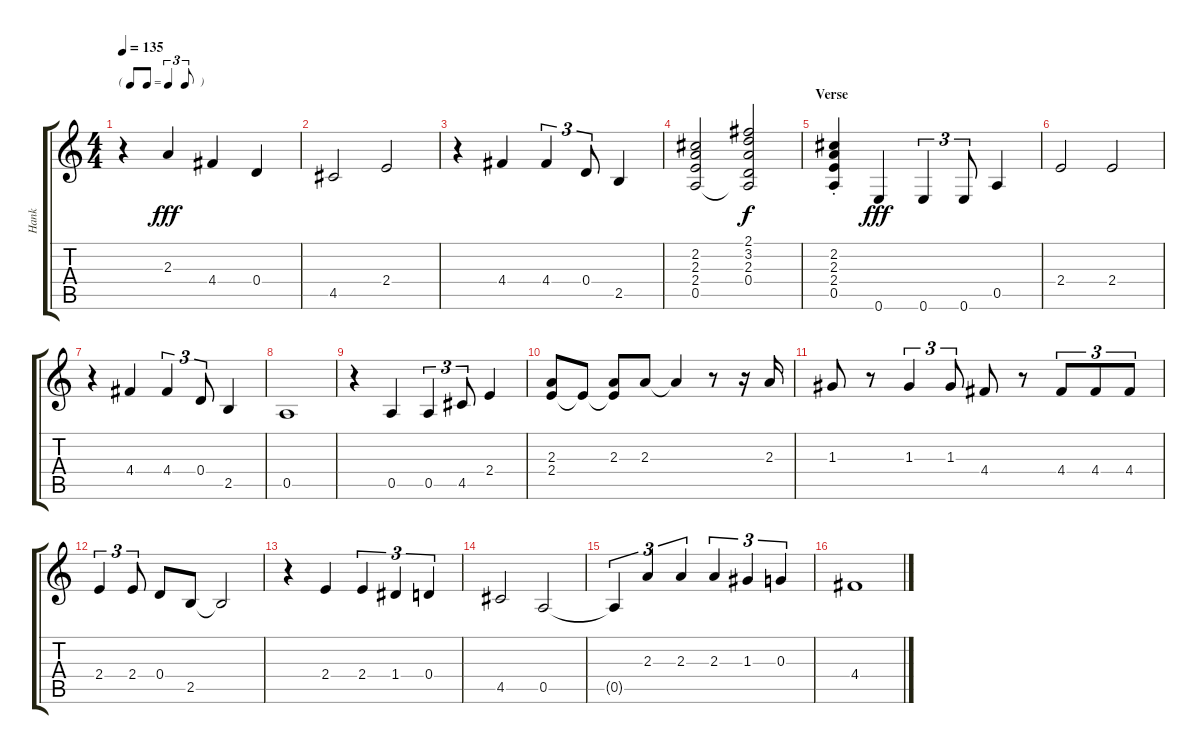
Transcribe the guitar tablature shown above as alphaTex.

\track ("Hank" "Hank") {instrument electricguitarclean}
\staff {score tabs}
\tuning (E4 B3 G3 D3 A2 E2) {hide}
\ts (4 4)
\tf triplet8th
\tempo 135
\clef g2
\ks c
r.4{dy fff} 2.3.4 4.4.4 0.4.4 |
4.5.2 2.4.2 |
r.4 4.4.4 4.4.4{tu (3 2)} 0.4.8{tu (3 2)} 2.5.4 |
(2.2 2.3 2.4 0.5).2 (2.1 3.2 2.3 0.4 0.5{t}).2{dy f} |
\section ("" "Verse")
(2.2{st} 2.3{st} 2.4{st} 0.5{st}).4 0.6.4{dy fff} 0.6.4{tu (3 2)} 0.6.8{tu (3 2)} 0.5.4 |
2.4.2 2.4.2 |
r.4 4.4.4 4.4.4{tu (3 2)} 0.4.8{tu (3 2)} 2.5.4 |
0.5.1 |
r.4 0.5.4 0.5.4{tu (3 2)} 4.5.8{tu (3 2)} 2.4.4 |
(2.3 2.4).8 2.4{t}.8 (2.3 2.4{t}).8 2.3.8 2.3{t}.4 r.8 r.16 2.3.16 |
1.3.8 r.8 1.3.4{tu (3 2)} 1.3.8{tu (3 2)} 4.4.8 r.8 4.4.8{tu (3 2)} 4.4.8{tu (3 2)} 4.4.8{tu (3 2)} |
2.4.4{tu (3 2)} 2.4.8{tu (3 2)} 0.4.8 2.5.8 2.5{t}.2 |
r.4 2.4.4 2.4.4{tu (3 2)} 1.4.4{tu (3 2)} 0.4.4{tu (3 2)} |
4.5.2 0.5.2 |
0.5{t}.4{tu (3 2)} 2.3.4{tu (3 2)} 2.3.4{tu (3 2)} 2.3.4{tu (3 2)} 1.3.4{tu (3 2)} 0.3.4{tu (3 2)} |
4.4.1
